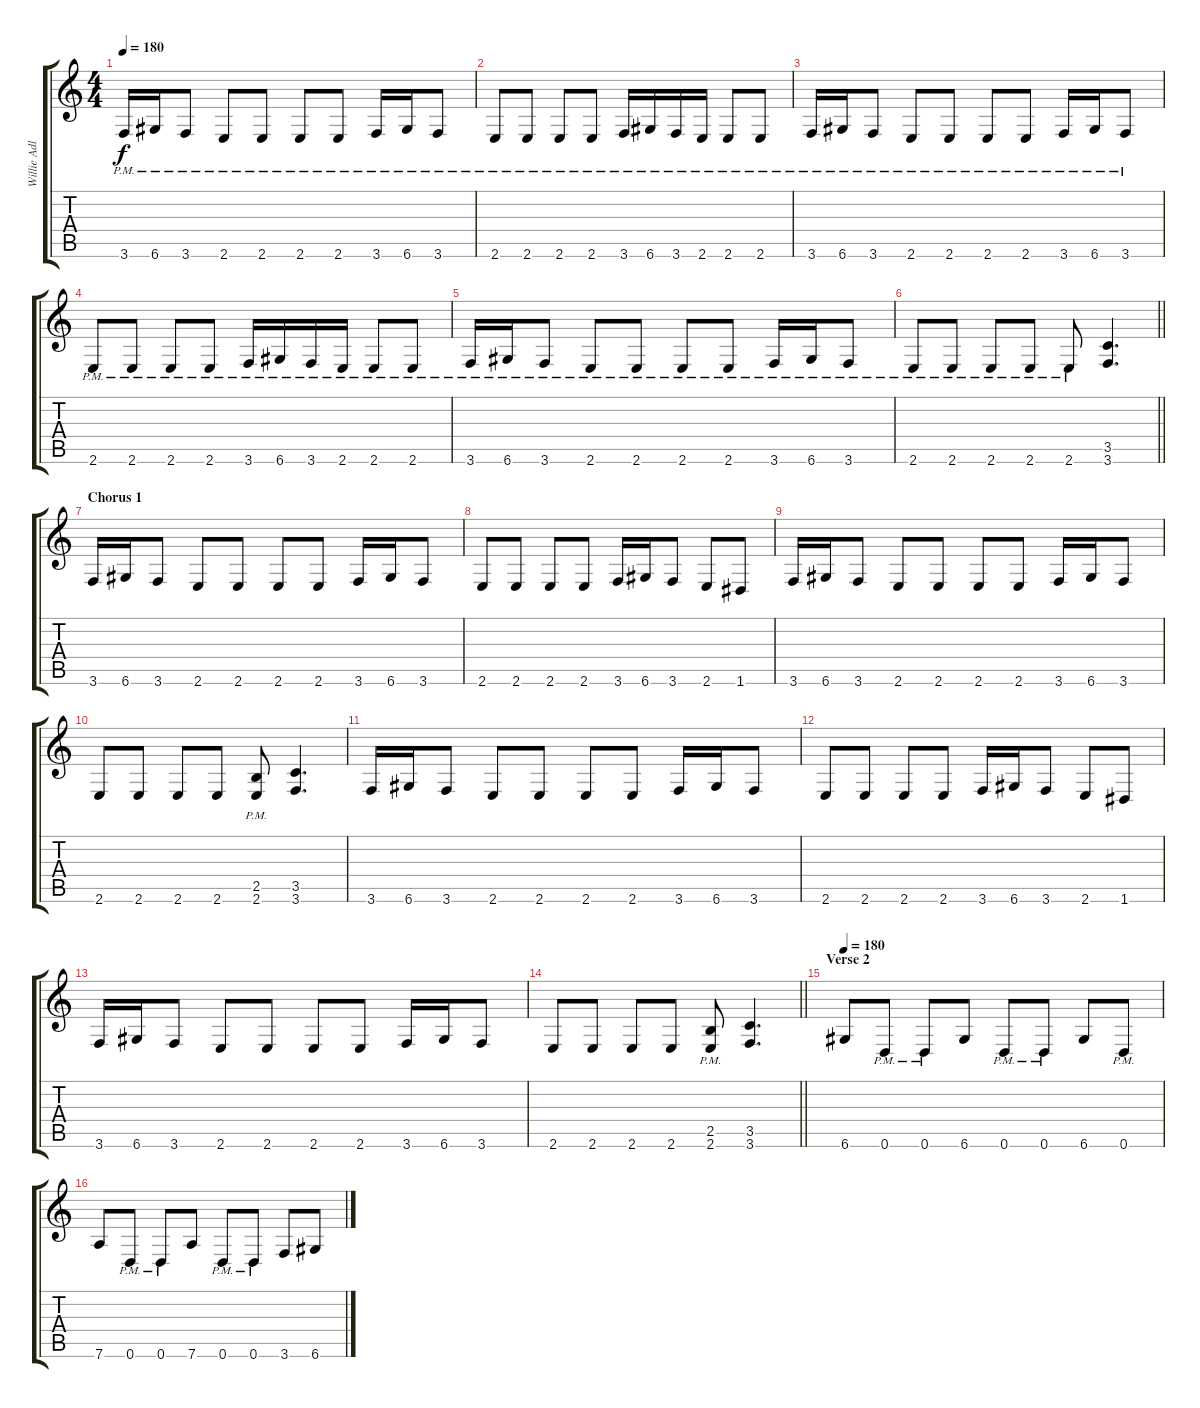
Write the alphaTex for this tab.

\track ("Willie Adler - Rhythm" "Willie Adl") {instrument distortionguitar}
\staff {score tabs}
\tuning (E4 B3 G3 D3 A2 D2) {hide}
\ts (4 4)
\tempo 180
\clef g2
\ks c
3.6{pm}.16{dy f} 6.6{pm}.16 3.6{pm}.8 2.6{pm}.8 2.6{pm}.8 2.6{pm}.8 2.6{pm}.8 3.6{pm}.16 6.6{pm}.16 3.6{pm}.8 |
2.6{pm}.8 2.6{pm}.8 2.6{pm}.8 2.6{pm}.8 3.6{pm}.16 6.6{pm}.16 3.6{pm}.16 2.6{pm}.16 2.6{pm}.8 2.6{pm}.8 |
3.6{pm}.16 6.6{pm}.16 3.6{pm}.8 2.6{pm}.8 2.6{pm}.8 2.6{pm}.8 2.6{pm}.8 3.6{pm}.16 6.6{pm}.16 3.6{pm}.8 |
2.6{pm}.8 2.6{pm}.8 2.6{pm}.8 2.6{pm}.8 3.6{pm}.16 6.6{pm}.16 3.6{pm}.16 2.6{pm}.16 2.6{pm}.8 2.6{pm}.8 |
3.6{pm}.16 6.6{pm}.16 3.6{pm}.8 2.6{pm}.8 2.6{pm}.8 2.6{pm}.8 2.6{pm}.8 3.6{pm}.16 6.6{pm}.16 3.6{pm}.8 |
\barLineRight lightlight
2.6{pm}.8 2.6{pm}.8 2.6{pm}.8 2.6{pm}.8 2.6{pm}.8 (3.5 3.6).4{d} |
\section ("" "Chorus 1")
3.6.16 6.6.16 3.6.8 2.6.8 2.6.8 2.6.8 2.6.8 3.6.16 6.6.16 3.6.8 |
2.6.8 2.6.8 2.6.8 2.6.8 3.6.16 6.6.16 3.6.8 2.6.8 1.6.8 |
3.6.16 6.6.16 3.6.8 2.6.8 2.6.8 2.6.8 2.6.8 3.6.16 6.6.16 3.6.8 |
2.6.8 2.6.8 2.6.8 2.6.8 (2.5{pm} 2.6{pm}).8 (3.5 3.6).4{d} |
3.6.16 6.6.16 3.6.8 2.6.8 2.6.8 2.6.8 2.6.8 3.6.16 6.6.16 3.6.8 |
2.6.8 2.6.8 2.6.8 2.6.8 3.6.16 6.6.16 3.6.8 2.6.8 1.6.8 |
3.6.16 6.6.16 3.6.8 2.6.8 2.6.8 2.6.8 2.6.8 3.6.16 6.6.16 3.6.8 |
\barLineRight lightlight
2.6.8 2.6.8 2.6.8 2.6.8 (2.5{pm} 2.6{pm}).8 (3.5 3.6).4{d} |
\section ("" "Verse 2")
\tempo 180
6.6.8 0.6{pm}.8 0.6{pm}.8 6.6.8 0.6{pm}.8 0.6{pm}.8 6.6.8 0.6{pm}.8 |
7.6.8 0.6{pm}.8 0.6{pm}.8 7.6.8 0.6{pm}.8 0.6{pm}.8 3.6.8 6.6.8
